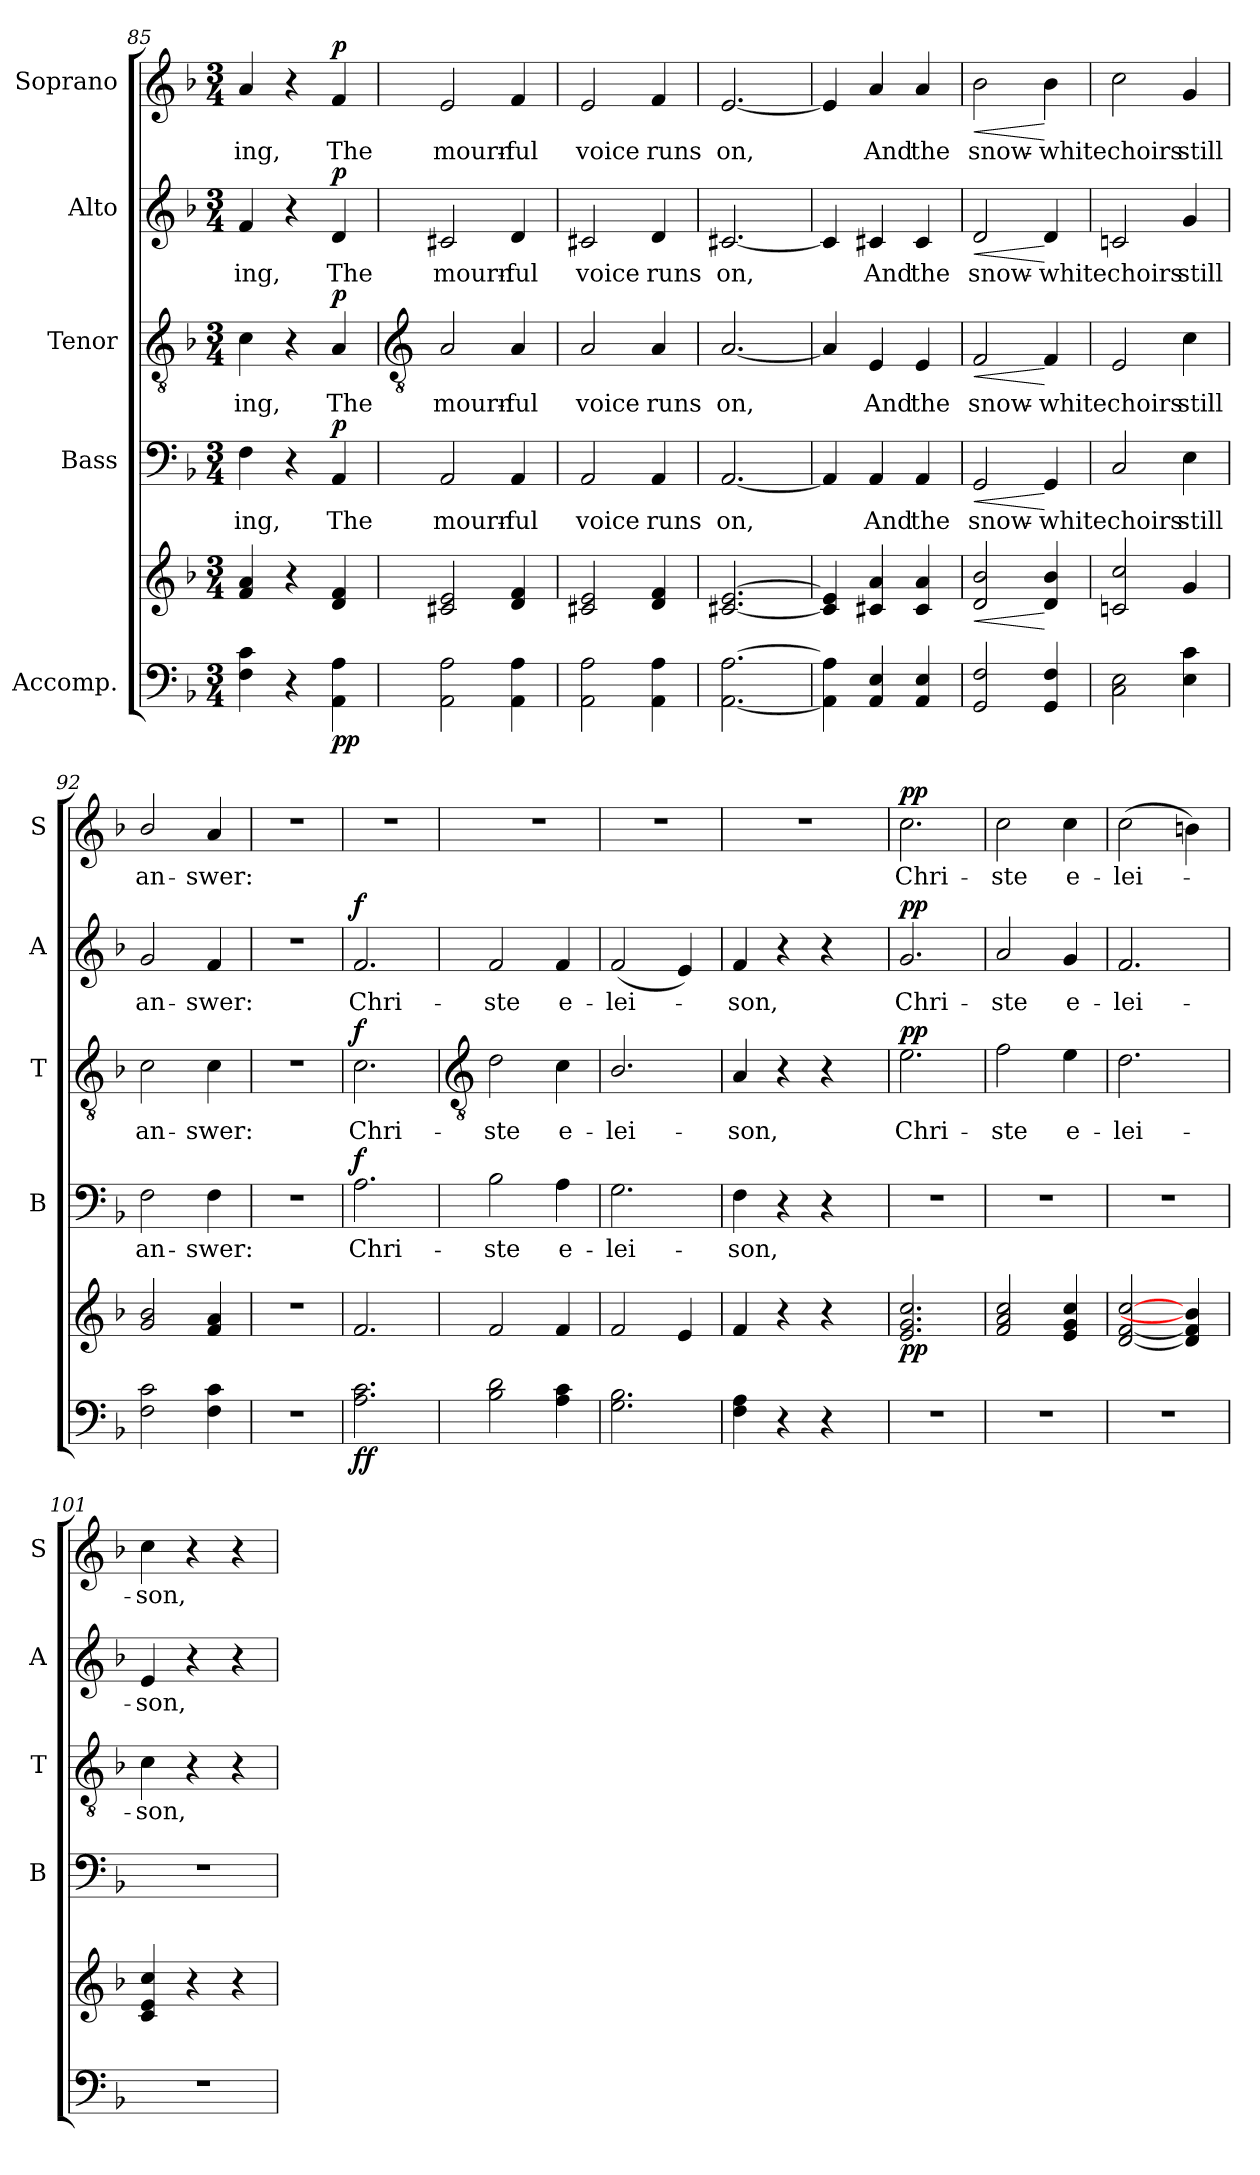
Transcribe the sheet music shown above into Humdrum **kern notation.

**kern	**kern	**dynam	**kern	**text	**dynam	**kern	**text	**dynam	**kern	**text	**dynam	**kern	**text	**dynam
*part5	*part5	*part5	*part4	*part4	*part4	*part3	*part3	*part3	*part2	*part2	*part2	*part1	*part1	*part1
*staff6	*staff5	*staff5/6	*staff4	*staff4	*staff4	*staff3	*staff3	*staff3	*staff2	*staff2	*staff2	*staff1	*staff1	*staff1
*I"Accomp.	*	*	*I"Bass	*	*	*I"Tenor	*	*	*I"Alto	*	*	*I"Soprano	*	*
*	*	*	*I'B	*	*	*I'T	*	*	*I'A	*	*	*I'S	*	*
*clefF4	*clefG2	*	*clefF4	*	*	*clefGv2	*	*	*clefG2	*	*	*clefG2	*	*
*k[b-]	*k[b-]	*	*k[b-]	*	*	*k[b-]	*	*	*k[b-]	*	*	*k[b-]	*	*
*F:	*F:	*	*F:	*	*	*F:	*	*	*F:	*	*	*F:	*	*
*M3/4	*M3/4	*	*M3/4	*	*	*M3/4	*	*	*M3/4	*	*	*M3/4	*	*
=85	=85	=85	=85	=85	=85	=85	=85	=85	=85	=85	=85	=85	=85	=85
!	!	!	!	!LO:LY:b	!	!	!LO:LY:b	!	!	!LO:LY:b	!	!	!LO:LY:b	!
4F 4c	4f 4a	.	4F	-ing,	.	4c	-ing,	.	4f	-ing,	.	4a	-ing,	.
4r	4r	.	4r	.	.	4r	.	.	4r	.	.	4r	.	.
!	!	!LO:DY:b=2	!	!LO:LY:b	!	!	!LO:LY:b	!	!	!LO:LY:b	!	!	!LO:LY:b	!
!	!	!LO:DY:n=1:b	!	!	!LO:DY:b	!	!	!LO:DY:b	!	!	!LO:DY:b	!	!	!LO:DY:b
4AA 4A	4d 4f	p p	4AA	The	p	4A	The	p	4d	The	p	4f	The	p
!!LO:LB:g=z
=86	=86	=86	=86	=86	=86	=86	=86	=86	=86	=86	=86	=86	=86	=86
*	*	*	*	*	*	*clefGv2	*	*	*	*	*	*	*	*
!	!	!	!	!LO:LY:b	!	!	!LO:LY:b	!	!	!LO:LY:b	!	!	!LO:LY:b	!
2AA 2A	2c#X 2e	.	2AA	mourn-	.	2A	mourn-	.	2c#X	mourn-	.	2e	mourn-	.
!	!	!	!	!LO:LY:b	!	!	!LO:LY:b	!	!	!LO:LY:b	!	!	!LO:LY:b	!
4AA 4A	4d 4f	.	4AA	-ful	.	4A	-ful	.	4d	-ful	.	4f	-ful	.
=87	=87	=87	=87	=87	=87	=87	=87	=87	=87	=87	=87	=87	=87	=87
!	!	!	!	!LO:LY:b	!	!	!LO:LY:b	!	!	!LO:LY:b	!	!	!LO:LY:b	!
2AA 2A	2c#X 2e	.	2AA	voice	.	2A	voice	.	2c#X	voice	.	2e	voice	.
!	!	!	!	!LO:LY:b	!	!	!LO:LY:b	!	!	!LO:LY:b	!	!	!LO:LY:b	!
4AA 4A	4d 4f	.	4AA	runs	.	4A	runs	.	4d	runs	.	4f	runs	.
=88	=88	=88	=88	=88	=88	=88	=88	=88	=88	=88	=88	=88	=88	=88
!	!	!	!	!LO:LY:b	!	!	!LO:LY:b	!	!	!LO:LY:b	!	!	!LO:LY:b	!
[2.AA [2.A	[2.c#X [2.e	.	[2.AA	on,	.	[2.A	on,	.	[2.c#X	on,	.	[2.e	on,	.
=89	=89	=89	=89	=89	=89	=89	=89	=89	=89	=89	=89	=89	=89	=89
4AA] 4A]	4c#] 4e]	.	4AA]	.	.	4A]	.	.	4c#]	.	.	4e]	.	.
!	!	!	!	!LO:LY:b	!	!	!LO:LY:b	!	!	!LO:LY:b	!	!	!LO:LY:b	!
4AA 4E	4c# 4a	.	4AA	And	.	4E	And	.	4c#	And	.	4a	And	.
!	!	!	!	!LO:LY:b	!	!	!LO:LY:b	!	!	!LO:LY:b	!	!	!LO:LY:b	!
4AA 4E	4c# 4a	.	4AA	the	.	4E	the	.	4c#	the	.	4a	the	.
=90	=90	=90	=90	=90	=90	=90	=90	=90	=90	=90	=90	=90	=90	=90
!	!	!LO:HP:b	!	!LO:LY:b	!LO:HP:b	!	!LO:LY:b	!LO:HP:b	!	!LO:LY:b	!LO:HP:b	!	!LO:LY:b	!LO:HP:b
2GG 2F	2d 2b-	<	2GG	snow-	<	2F	snow-	<	2d	snow-	<	2b-	snow-	<
!	!	!	!	!LO:LY:b	!	!	!LO:LY:b	!	!	!LO:LY:b	!	!	!LO:LY:b	!
4GG 4F	4d 4b-	[	4GG	-white	[	4F	-white	[	4d	-white	[	4b-	-white	[
=91	=91	=91	=91	=91	=91	=91	=91	=91	=91	=91	=91	=91	=91	=91
!	!	!	!	!LO:LY:b	!	!	!LO:LY:b	!	!	!LO:LY:b	!	!	!LO:LY:b	!
2C 2E	2cn 2cc	.	2C	choirs	.	2E	choirs	.	2cn	choirs	.	2cc	choirs	.
!	!	!	!	!LO:LY:b	!	!	!LO:LY:b	!	!	!LO:LY:b	!	!	!LO:LY:b	!
4E 4c	4g	.	4E	still	.	4c	still	.	4g	still	.	4g	still	.
=92	=92	=92	=92	=92	=92	=92	=92	=92	=92	=92	=92	=92	=92	=92
!	!	!	!	!LO:LY:b	!	!	!LO:LY:b	!	!	!LO:LY:b	!	!	!LO:LY:b	!
2F 2c	2g 2b-	.	2F	an-	.	2c	an-	.	2g	an-	.	2b-/	an-	.
!	!	!	!	!LO:LY:b	!	!	!LO:LY:b	!	!	!LO:LY:b	!	!	!LO:LY:b	!
4F 4c	4f 4a	.	4F	-swer:	.	4c	-swer:	.	4f	-swer:	.	4a	-swer:	.
=93	=93	=93	=93	=93	=93	=93	=93	=93	=93	=93	=93	=93	=93	=93
!LO:N:vis=1	!LO:N:vis=1	!	!LO:N:vis=1	!	!	!LO:N:vis=1	!	!	!LO:N:vis=1	!	!	!LO:N:vis=1	!	!
2.r	2.r	.	2.r	.	.	2.r	.	.	2.r	.	.	2.r	.	.
=94	=94	=94	=94	=94	=94	=94	=94	=94	=94	=94	=94	=94	=94	=94
!	!	!LO:DY:b=2	!	!LO:LY:b	!	!	!LO:LY:b	!	!	!LO:LY:b	!	!LO:N:vis=1	!	!
!	!	!LO:DY:n=1:b	!	!	!LO:DY:b	!	!	!LO:DY:b	!	!	!LO:DY:b	!	!	!
2.A 2.c	2.f	f f	2.A	Chri-	f	2.c	Chri-	f	2.f	Chri-	f	2.r	.	.
!!LO:LB:g=z
=95	=95	=95	=95	=95	=95	=95	=95	=95	=95	=95	=95	=95	=95	=95
*	*	*	*	*	*	*clefGv2	*	*	*	*	*	*	*	*
!	!	!	!	!LO:LY:b	!	!	!LO:LY:b	!	!	!LO:LY:b	!	!LO:N:vis=1	!	!
2B- 2d	2f	.	2B-	-ste	.	2d	-ste	.	2f	-ste	.	2.r	.	.
!	!	!	!	!LO:LY:b	!	!	!LO:LY:b	!	!	!LO:LY:b	!	!	!	!
4A 4c	4f	.	4A	e-	.	4c	e-	.	4f	e-	.	.	.	.
=96	=96	=96	=96	=96	=96	=96	=96	=96	=96	=96	=96	=96	=96	=96
!	!	!	!	!LO:LY:b	!	!	!LO:LY:b	!	!	!LO:LY:b	!	!LO:N:vis=1	!	!
2.G 2.B-	2f	.	2.G	-lei-	.	2.B-/	-lei-	.	(<2f	-lei-	.	2.r	.	.
.	4e	.	.	.	.	.	.	.	4e)	.	.	.	.	.
=97	=97	=97	=97	=97	=97	=97	=97	=97	=97	=97	=97	=97	=97	=97
!	!	!	!	!LO:LY:b	!	!	!LO:LY:b	!	!	!LO:LY:b	!	!LO:N:vis=1	!	!
4F 4A	4f	.	4F	-son,	.	4A	-son,	.	4f	son,	.	2.r	.	.
4r	4r	.	4r	.	.	4r	.	.	4r	.	.	.	.	.
4r	4r	.	4r	.	.	4r	.	.	4r	.	.	.	.	.
=98	=98	=98	=98	=98	=98	=98	=98	=98	=98	=98	=98	=98	=98	=98
!LO:N:vis=1	!	!LO:DY:b	!LO:N:vis=1	!	!	!	!LO:LY:b	!LO:DY:b	!	!LO:LY:b	!LO:DY:b	!	!LO:LY:b	!LO:DY:b
2.r	2.e 2.g 2.cc	pp	2.r	.	.	2.e	Chri-	pp	2.g	Chri-	pp	2.cc	Chri-	pp
=99	=99	=99	=99	=99	=99	=99	=99	=99	=99	=99	=99	=99	=99	=99
!LO:N:vis=1	!	!	!LO:N:vis=1	!	!	!	!LO:LY:b	!	!	!LO:LY:b	!	!	!LO:LY:b	!
2.r	2f 2a 2cc	.	2.r	.	.	2f	-ste	.	2a	-ste	.	2cc	-ste	.
!	!	!	!	!	!	!	!LO:LY:b	!	!	!LO:LY:b	!	!	!LO:LY:b	!
.	4e 4g 4cc	.	.	.	.	4e	e-	.	4g	e-	.	4cc	e-	.
=100	=100	=100	=100	=100	=100	=100	=100	=100	=100	=100	=100	=100	=100	=100
!LO:N:vis=1	!	!	!LO:N:vis=1	!	!	!	!LO:LY:b	!	!	!LO:LY:b	!	!	!LO:LY:b	!
2.r	[2d [2f [2cc	.	2.r	.	.	2.d	-lei-	.	2.f	-lei-	.	(>2cc	-lei-	.
.	4d] 4f] 4b]	.	.	.	.	.	.	.	.	.	.	4bn)	.	.
=101	=101	=101	=101	=101	=101	=101	=101	=101	=101	=101	=101	=101	=101	=101
!LO:N:vis=1	!	!	!LO:N:vis=1	!	!	!	!LO:LY:b	!	!	!LO:LY:b	!	!	!LO:LY:b	!
2.r	4c 4e 4cc	.	2.r	.	.	4c	-son,	.	4e	-son,	.	4cc	son,	.
.	4r	.	.	.	.	4r	.	.	4r	.	.	4r	.	.
.	4r	.	.	.	.	4r	.	.	4r	.	.	4r	.	.
=	=	=	=	=	=	=	=	=	=	=	=	=	=	=
*-	*-	*-	*-	*-	*-	*-	*-	*-	*-	*-	*-	*-	*-	*-
